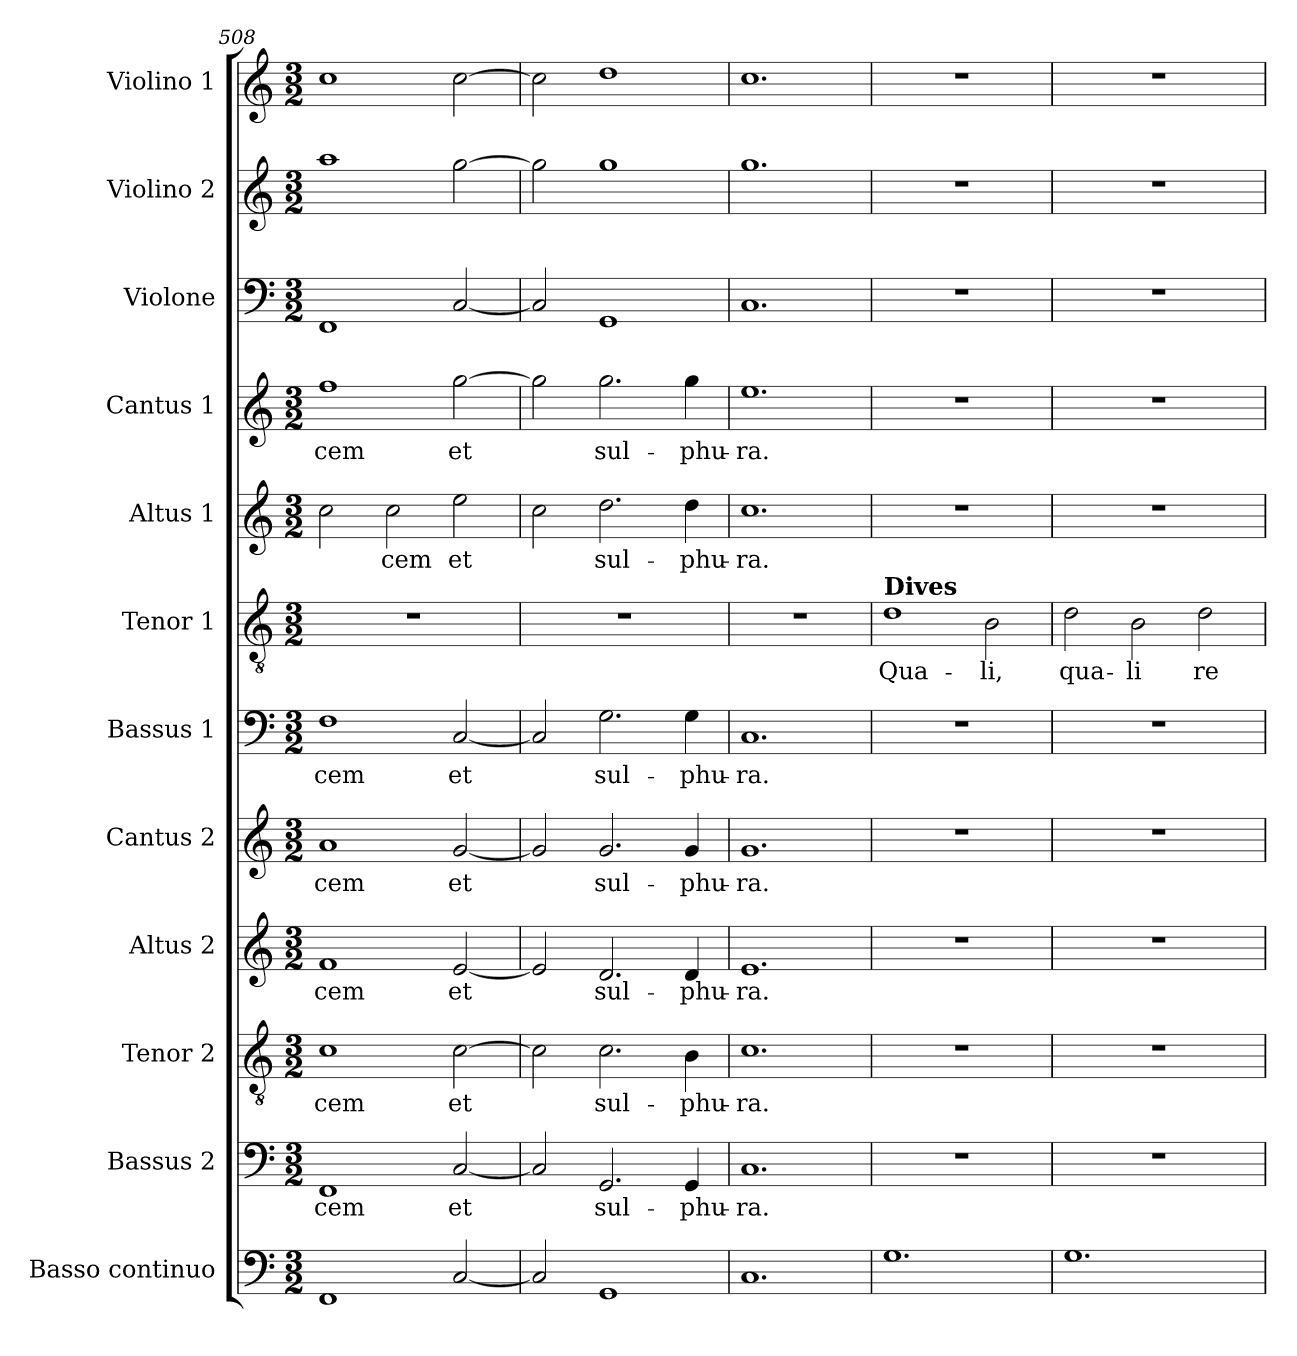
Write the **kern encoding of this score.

**kern	**kern	**text	**kern	**text	**kern	**text	**kern	**text	**kern	**text	**kern	**text	**kern	**text	**kern	**text	**kern	**kern	**kern
*part12	*part11	*part11	*part10	*part10	*part9	*part9	*part8	*part8	*part7	*part7	*part6	*part6	*part5	*part5	*part4	*part4	*part3	*part2	*part1
*staff12	*staff11	*staff11	*staff10	*staff10	*staff9	*staff9	*staff8	*staff8	*staff7	*staff7	*staff6	*staff6	*staff5	*staff5	*staff4	*staff4	*staff3	*staff2	*staff1
*I"Basso continuo	*I"Bassus 2	*	*I"Tenor 2	*	*I"Altus 2	*	*I"Cantus 2	*	*I"Bassus 1	*	*I"Tenor 1	*	*I"Altus 1	*	*I"Cantus 1	*	*I"Violone	*I"Violino 2	*I"Violino 1
*I'BC	*I'B2	*	*I'T2	*	*I'A2	*	*I'C2	*	*I'B1	*	*I'T1	*	*I'A1	*	*I'C1	*	*I'Vn	*I'V2	*I'V1
*clefF4	*clefF4	*	*clefGv2	*	*clefG2	*	*clefG2	*	*clefF4	*	*clefGv2	*	*clefG2	*	*clefG2	*	*clefF4	*clefG2	*clefG2
*ITrd7c12	*	*	*	*	*	*	*	*	*	*	*	*	*	*	*	*	*ITrd7c12	*	*
*k[]	*k[]	*	*k[]	*	*k[]	*	*k[]	*	*k[]	*	*k[]	*	*k[]	*	*k[]	*	*k[]	*k[]	*k[]
*C:	*C:	*	*C:	*	*C:	*	*C:	*	*C:	*	*C:	*	*C:	*	*C:	*	*C:	*C:	*C:
*M3/2	*M3/2	*	*M3/2	*	*M3/2	*	*M3/2	*	*M3/2	*	*M3/2	*	*M3/2	*	*M3/2	*	*M3/2	*M3/2	*M3/2
=508	=508	=508	=508	=508	=508	=508	=508	=508	=508	=508	=508	=508	=508	=508	=508	=508	=508	=508	=508
!	!	!LO:LY:b	!	!LO:LY:b	!	!LO:LY:b	!	!LO:LY:b	!	!LO:LY:b	!	!	!	!	!	!LO:LY:b	!	!	!
1FFF	1FF	-cem	1c	-cem	1f	-cem	1a	-cem	1F	-cem	1.r	.	2cc\	.	1ff	-cem	1FFF	1aa	1cc
!	!	!	!	!	!	!	!	!	!	!	!	!	!	!LO:LY:b	!	!	!	!	!
.	.	.	.	.	.	.	.	.	.	.	.	.	2cc\	-cem	.	.	.	.	.
!	!	!LO:LY:b	!	!LO:LY:b	!	!LO:LY:b	!	!LO:LY:b	!	!LO:LY:b	!	!	!	!LO:LY:b	!	!LO:LY:b	!	!	!
[2CC/	[2C/	et	[2c\	et	[2e/	et	[2g/	et	[2C/	et	.	.	2ee\	et	[2gg\	et	[2CC/	[2gg\	[2cc\
=509	=509	=509	=509	=509	=509	=509	=509	=509	=509	=509	=509	=509	=509	=509	=509	=509	=509	=509	=509
2CC/]	2C/]	.	2c\]	.	2e/]	.	2g/]	.	2C/]	.	1.r	.	2cc\	.	2gg\]	.	2CC/]	2gg\]	2cc\]
!	!	!LO:LY:b	!	!LO:LY:b	!	!LO:LY:b	!	!LO:LY:b	!	!LO:LY:b	!	!	!	!LO:LY:b	!	!LO:LY:b	!	!	!
1GGG	2.GG/	sul-	2.c\	sul-	2.d/	sul-	2.g/	sul-	2.G\	sul-	.	.	2.dd\	sul-	2.gg\	sul-	1GGG	1gg	1dd
!	!	!LO:LY:b	!	!LO:LY:b	!	!LO:LY:b	!	!LO:LY:b	!	!LO:LY:b	!	!	!	!LO:LY:b	!	!LO:LY:b	!	!	!
.	4GG/	-phu-	4B\	-phu-	4d/	-phu-	4g/	-phu-	4G\	-phu-	.	.	4dd\	-phu-	4gg\	-phu-	.	.	.
!!LO:PB:g=z
=510	=510	=510	=510	=510	=510	=510	=510	=510	=510	=510	=510	=510	=510	=510	=510	=510	=510	=510	=510
!	!	!LO:LY:b	!	!LO:LY:b	!	!LO:LY:b	!	!LO:LY:b	!	!LO:LY:b	!	!	!	!LO:LY:b	!	!LO:LY:b	!	!	!
1.CC	1.C	-ra.	1.c	-ra.	1.e	-ra.	1.g	-ra.	1.C	-ra.	1.r	.	1.cc	-ra.	1.ee	-ra.	1.CC	1.gg	1.cc
=511	=511	=511	=511	=511	=511	=511	=511	=511	=511	=511	=511	=511	=511	=511	=511	=511	=511	=511	=511
!	!	!	!	!	!	!	!	!	!	!	!LO:TX:a:B:t=Dives	!	!	!	!	!	!	!	!
!	!	!	!	!	!	!	!	!	!	!	!	!LO:LY:b	!	!	!	!	!	!	!
1.GG	1.r	.	1.r	.	1.r	.	1.r	.	1.r	.	1d	Qua-	1.r	.	1.r	.	1.r	1.r	1.r
!	!	!	!	!	!	!	!	!	!	!	!	!LO:LY:b	!	!	!	!	!	!	!
.	.	.	.	.	.	.	.	.	.	.	2B\	-li,	.	.	.	.	.	.	.
=512	=512	=512	=512	=512	=512	=512	=512	=512	=512	=512	=512	=512	=512	=512	=512	=512	=512	=512	=512
!	!	!	!	!	!	!	!	!	!	!	!	!LO:LY:b	!	!	!	!	!	!	!
1.GG	1.r	.	1.r	.	1.r	.	1.r	.	1.r	.	2d\	qua-	1.r	.	1.r	.	1.r	1.r	1.r
!	!	!	!	!	!	!	!	!	!	!	!	!LO:LY:b	!	!	!	!	!	!	!
.	.	.	.	.	.	.	.	.	.	.	2B\	-li	.	.	.	.	.	.	.
!	!	!	!	!	!	!	!	!	!	!	!	!LO:LY:b	!	!	!	!	!	!	!
.	.	.	.	.	.	.	.	.	.	.	2d\	re-	.	.	.	.	.	.	.
=	=	=	=	=	=	=	=	=	=	=	=	=	=	=	=	=	=	=	=
*-	*-	*-	*-	*-	*-	*-	*-	*-	*-	*-	*-	*-	*-	*-	*-	*-	*-	*-	*-
